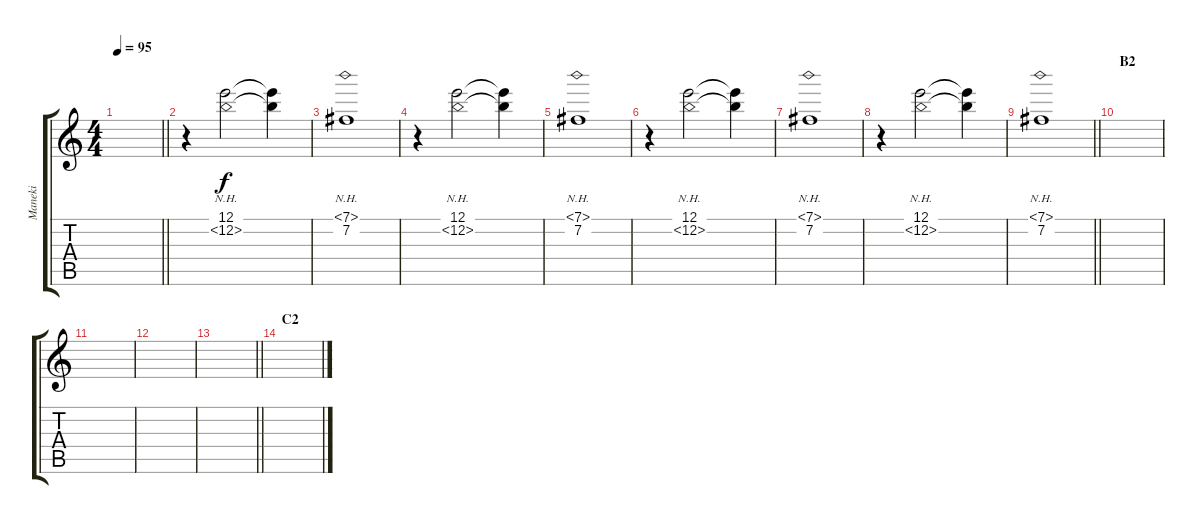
\track ("Maneki" "Maneki") {instrument electricguitarclean}
\staff {score tabs}
\tuning (E4 B3 G3 D3 A2 E2) {hide}
\ts (4 4)
\tempo 95
\clef g2
\barLineRight lightlight
\ks c
|
r.4 (12.1 12.2{nh}).2 (12.1{t} 12.2{t}).4 |
(7.1{nh} 7.2).1 |
r.4 (12.1 12.2{nh}).2 (12.1{t} 12.2{t}).4 |
(7.1{nh} 7.2).1 |
r.4 (12.1 12.2{nh}).2 (12.1{t} 12.2{t}).4 |
(7.1{nh} 7.2).1 |
r.4 (12.1 12.2{nh}).2 (12.1{t} 12.2{t}).4 |
\barLineRight lightlight
(7.1{nh} 7.2).1 |
\section ("" "B2")
|
|
|
\barLineRight lightlight
|
\section ("" "C2")
